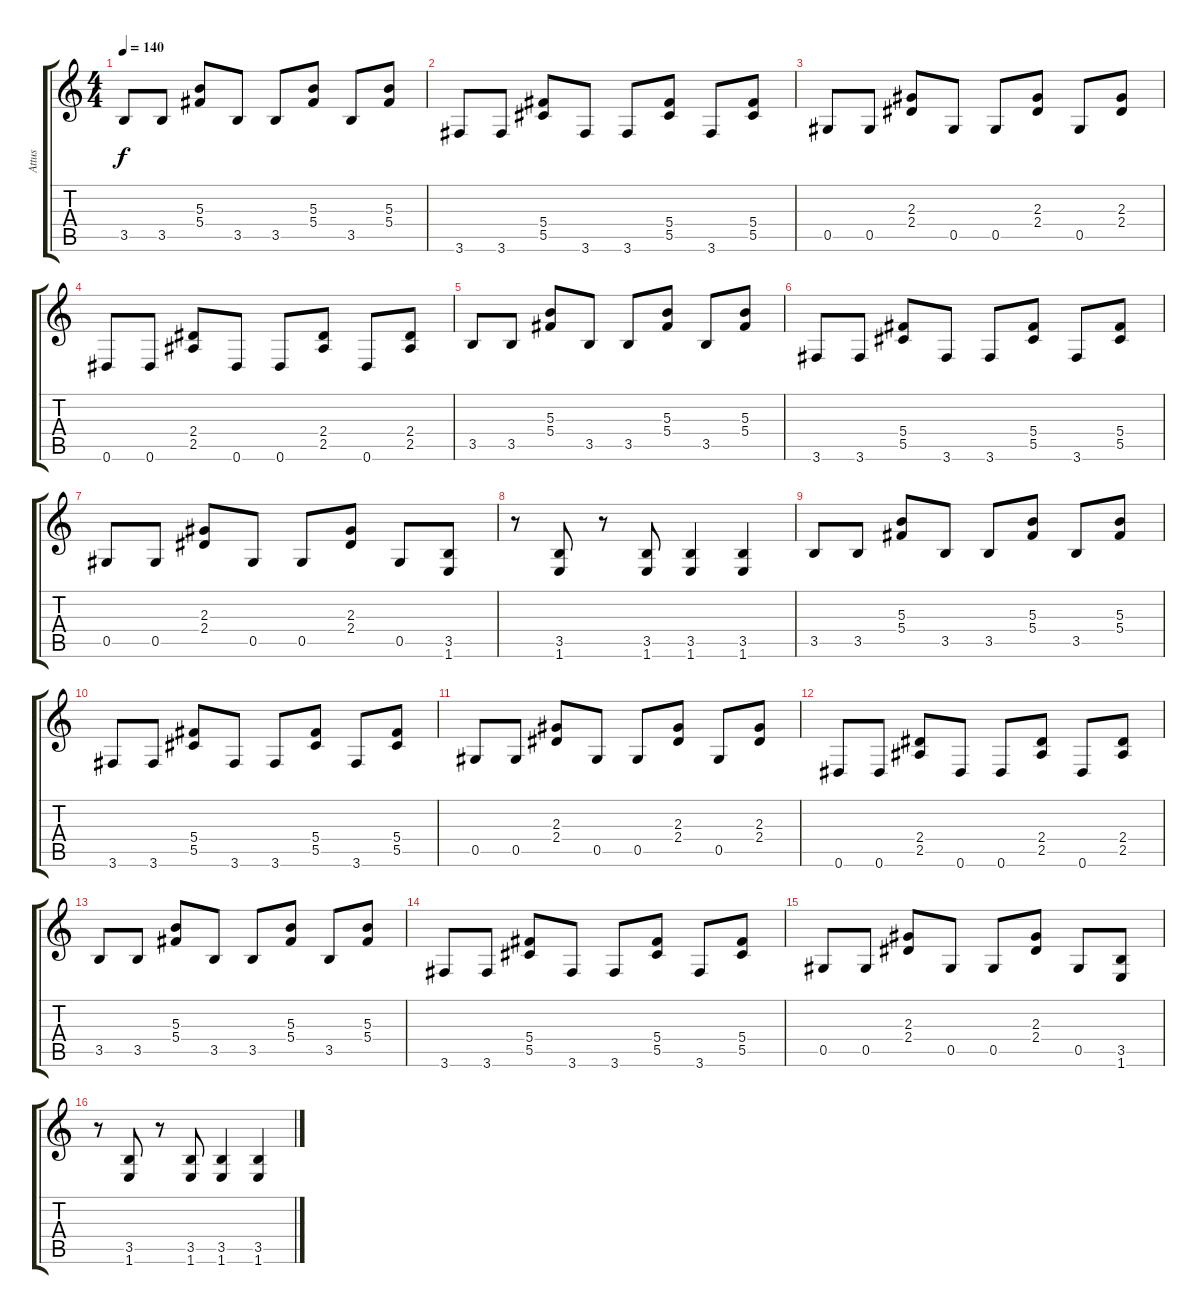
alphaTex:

\track ("Attus" "Attus") {instrument overdrivenguitar}
\staff {score tabs}
\tuning (Eb4 Bb3 Gb3 Db3 Ab2 Eb2) {hide}
\ts (4 4)
\tempo 140
\clef g2
\ks c
3.5.8{dy f} 3.5.8 (5.3 5.4).8 3.5.8 3.5.8 (5.3 5.4).8 3.5.8 (5.3 5.4).8 |
3.6.8 3.6.8 (5.4 5.5).8 3.6.8 3.6.8 (5.4 5.5).8 3.6.8 (5.4 5.5).8 |
0.5.8 0.5.8 (2.3 2.4).8 0.5.8 0.5.8 (2.3 2.4).8 0.5.8 (2.3 2.4).8 |
0.6.8 0.6.8 (2.4 2.5).8 0.6.8 0.6.8 (2.4 2.5).8 0.6.8 (2.4 2.5).8 |
3.5.8 3.5.8 (5.3 5.4).8 3.5.8 3.5.8 (5.3 5.4).8 3.5.8 (5.3 5.4).8 |
3.6.8 3.6.8 (5.4 5.5).8 3.6.8 3.6.8 (5.4 5.5).8 3.6.8 (5.4 5.5).8 |
0.5.8 0.5.8 (2.3 2.4).8 0.5.8 0.5.8 (2.3 2.4).8 0.5.8 (3.5 1.6).8 |
r.8 (3.5 1.6).8 r.8 (3.5 1.6).8 (3.5 1.6).4 (3.5 1.6).4 |
3.5.8 3.5.8 (5.3 5.4).8 3.5.8 3.5.8 (5.3 5.4).8 3.5.8 (5.3 5.4).8 |
3.6.8 3.6.8 (5.4 5.5).8 3.6.8 3.6.8 (5.4 5.5).8 3.6.8 (5.4 5.5).8 |
0.5.8 0.5.8 (2.3 2.4).8 0.5.8 0.5.8 (2.3 2.4).8 0.5.8 (2.3 2.4).8 |
0.6.8 0.6.8 (2.4 2.5).8 0.6.8 0.6.8 (2.4 2.5).8 0.6.8 (2.4 2.5).8 |
3.5.8 3.5.8 (5.3 5.4).8 3.5.8 3.5.8 (5.3 5.4).8 3.5.8 (5.3 5.4).8 |
3.6.8 3.6.8 (5.4 5.5).8 3.6.8 3.6.8 (5.4 5.5).8 3.6.8 (5.4 5.5).8 |
0.5.8 0.5.8 (2.3 2.4).8 0.5.8 0.5.8 (2.3 2.4).8 0.5.8 (3.5 1.6).8 |
r.8 (3.5 1.6).8 r.8 (3.5 1.6).8 (3.5 1.6).4 (3.5 1.6).4
